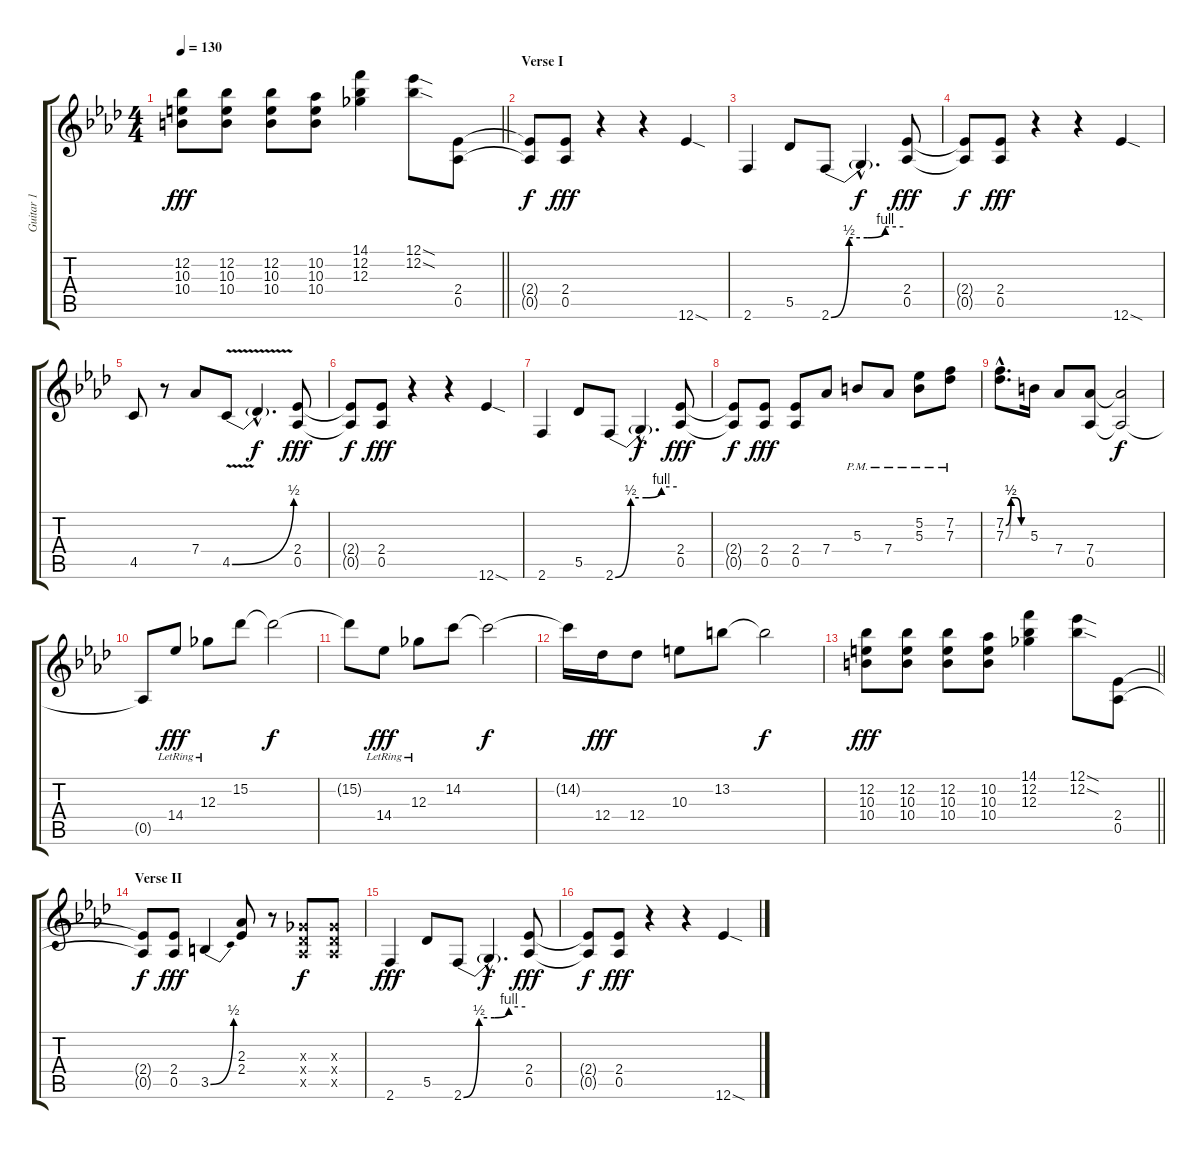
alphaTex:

\track ("Guitar 1" "Guitar 1") {instrument distortionguitar}
\staff {score tabs}
\tuning (Eb4 Bb3 Gb3 Db3 Ab2 Eb2) {hide}
\ts (4 4)
\tempo 130
\clef g2
\barLineRight lightlight
\ks ab
(12.2 10.3 10.4).8{dy fff} (12.2 10.3 10.4).8 (12.2 10.3 10.4).8 (10.2 10.3 10.4).8 (14.1 12.2 12.3).4 (12.1{sod} 12.2{sod}).8 (2.4 0.5).8 |
\section ("" "Verse I")
(2.4{t} 0.5{t}).8{dy f} (2.4 0.5).8{dy fff} r.4 r.4 12.6{sod}.4 |
2.6.4 5.5.8 2.6{be (custom 0 0 15 2 30 2 45 4 60 4)}.8 2.6{hac t}.4{d dy f} (2.4 0.5).8{dy fff} |
(2.4{t} 0.5{t}).8{dy f} (2.4 0.5).8{dy fff} r.4 r.4 12.6{sod}.4 |
4.5.8 r.8 7.4.8 4.5{be (bend 0 0 60 2) v}.8 4.5{hac t}.4{d dy f} (2.4 0.5).8{dy fff} |
(2.4{t} 0.5{t}).8{dy f} (2.4 0.5).8{dy fff} r.4 r.4 12.6{sod}.4 |
2.6.4 5.5.8 2.6{be (custom 0 0 15 2 30 2 45 4 60 4)}.8 2.6{hac t}.4{d dy f} (2.4 0.5).8{dy fff} |
(2.4{t} 0.5{t}).8{dy f} (2.4 0.5).8{dy fff} (2.4 0.5).8 7.4.8 5.3{pm}.8 7.4{pm}.8 (5.2{pm} 5.3{pm}).8 (7.2{pm} 7.3{pm}).8 |
(7.2{be (custom 0 0 15 2 30 2 45 0 60 0) hac} 7.3{be (custom 0 0 15 2 30 2 45 0 60 0) hac}).8{d} 5.3.16 7.4.8 (7.4 0.5).8 (7.4{t} 0.5{t}).2{dy f} |
0.5{t}.8 14.4{lr}.8{dy fff} 12.3{lr}.8 15.2.8 15.2{t}.2{dy f} |
15.2{t}.8 14.4{lr}.8{dy fff} 12.3{lr}.8 14.2.8 14.2{t}.2{dy f} |
14.2{t}.16 12.4.16{dy fff} 12.4.8 10.3.8 13.2.8 13.2{t}.2{dy f} |
\barLineRight lightlight
(12.2 10.3 10.4).8{dy fff} (12.2 10.3 10.4).8 (12.2 10.3 10.4).8 (10.2 10.3 10.4).8 (14.1 12.2 12.3).4 (12.1{sod} 12.2{sod}).8 (2.4 0.5).8 |
\section ("" "Verse II")
(2.4{t} 0.5{t}).8{dy f} (2.4 0.5).8{dy fff} 3.5{be (bend 0 0 60 2)}.4 (2.3 2.4).8 r.8 (0.3{x} 0.4{x} 0.5{x}).8{dy f} (0.3{x} 0.4{x} 0.5{x}).8 |
2.6.4{dy fff} 5.5.8 2.6{be (custom 0 0 15 2 30 2 44 4 60 4)}.8 2.6{hac t}.4{d dy f} (2.4 0.5).8{dy fff} |
(2.4{t} 0.5{t}).8{dy f} (2.4 0.5).8{dy fff} r.4 r.4 12.6{sod}.4
